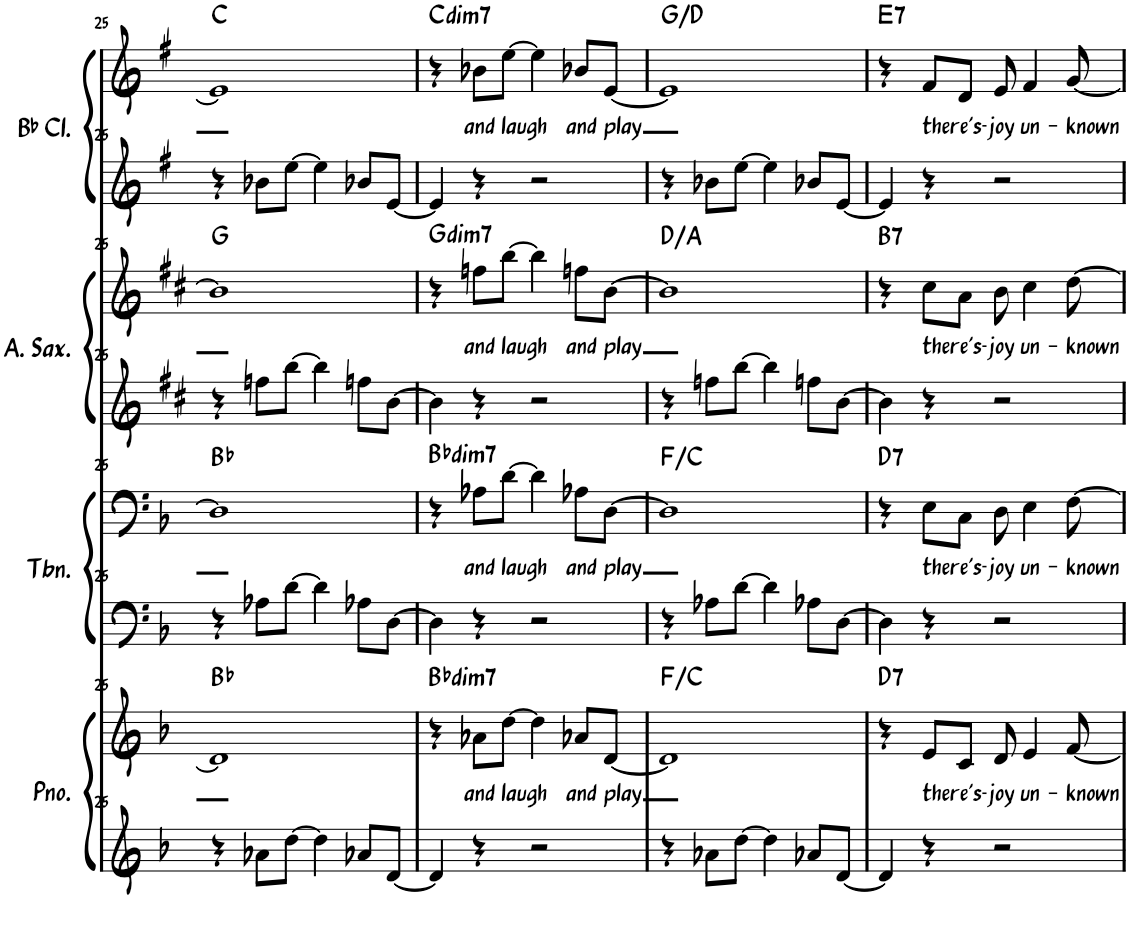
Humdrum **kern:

**kern	**kern	**text	**harte	**kern	**kern	**text	**harte	**kern	**kern	**text	**harte	**kern	**kern	**text	**harte
*part4	*part4	*part4	*part4	*part3	*part3	*part3	*part3	*part2	*part2	*part2	*part2	*part1	*part1	*part1	*part1
*staff8	*staff7	*staff7	*	*staff6	*staff5	*staff5	*	*staff4	*staff3	*staff3	*	*staff2	*staff1	*staff1	*
*I"钢琴	*	*	*	*I"长号	*	*	*	*I"中音萨克斯	*	*	*	*I"降B调单簧管	*	*	*
!!LO:PB:g=z
*clefG2	*clefG2	*	*	*clefF4	*clefF4	*	*	*clefG2	*clefG2	*	*	*clefG2	*clefG2	*	*
*	*	*	*	*	*	*	*	*Trd5c9	*Trd5c9	*	*	*Trd1c2	*Trd1c2	*	*
*k[b-]	*k[b-]	*	*	*k[b-]	*k[b-]	*	*	*k[f#c#]	*k[f#c#]	*	*	*k[f#]	*k[f#]	*	*
*M4/4	*M4/4	*	*	*M4/4	*M4/4	*	*	*M4/4	*M4/4	*	*	*M4/4	*M4/4	*	*
=25	=25	=25	=25	=25	=25	=25	=25	=25	=25	=25	=25	=25	=25	=25	=25
4r	1d]	.	Bb:maj	4r	1D]	.	Bb:maj	4r	1b]	.	G:maj	4r	1e]	.	C:maj
8a-X\L	.	.	.	8A-X\L	.	.	.	8ffn\L	.	.	.	8b-X\L	.	.	.
[8dd\J	.	.	.	[8d\J	.	.	.	[8bb\J	.	.	.	[8ee\J	.	.	.
4dd\]	.	.	.	4d\]	.	.	.	4bb\]	.	.	.	4ee\]	.	.	.
8a-X/L	.	.	.	8A-X\L	.	.	.	8ffn\L	.	.	.	8b-X/L	.	.	.
[8d/J	.	.	.	[8D\J	.	.	.	[8b\J	.	.	.	[8e/J	.	.	.
=26	=26	=26	=26	=26	=26	=26	=26	=26	=26	=26	=26	=26	=26	=26	=26
!	!	!	!LO:H:kt=dim7	!	!	!	!LO:H:kt=dim7	!	!	!	!LO:H:kt=dim7	!	!	!	!LO:H:kt=dim7
4d/]	4r	.	Bb:dim7	4D\]	4r	.	Bb:dim7	4b\]	4r	.	G:dim7	4e/]	4r	.	C:dim7
!	!	!LO:LY:b	!	!	!	!LO:LY:b	!	!	!	!LO:LY:b	!	!	!	!LO:LY:b	!
4r	8a-X\L	and	.	4r	8A-X\L	and	.	4r	8ffn\L	and	.	4r	8b-X\L	and	.
!	!	!LO:LY:b	!	!	!	!LO:LY:b	!	!	!	!LO:LY:b	!	!	!	!LO:LY:b	!
.	[8dd\J	laugh	.	.	[8d\J	laugh	.	.	[8bb\J	laugh	.	.	[8ee\J	laugh	.
2r	4dd\]	.	.	2r	4d\]	.	.	2r	4bb\]	.	.	2r	4ee\]	.	.
!	!	!LO:LY:b	!	!	!	!LO:LY:b	!	!	!	!LO:LY:b	!	!	!	!LO:LY:b	!
.	8a-X/L	and	.	.	8A-X\L	and	.	.	8ffn\L	and	.	.	8b-X/L	and	.
!	!	!LO:LY:b	!	!	!	!LO:LY:b	!	!	!	!LO:LY:b	!	!	!	!LO:LY:b	!
.	[8d/J	play	.	.	[8D\J	play	.	.	[8b\J	play	.	.	[8e/J	play	.
=27	=27	=27	=27	=27	=27	=27	=27	=27	=27	=27	=27	=27	=27	=27	=27
4r	1d]	.	F:maj/5	4r	1D]	.	F:maj/5	4r	1b]	.	D:maj/5	4r	1e]	.	G:maj/5
8a-X\L	.	.	.	8A-X\L	.	.	.	8ffn\L	.	.	.	8b-X\L	.	.	.
[8dd\J	.	.	.	[8d\J	.	.	.	[8bb\J	.	.	.	[8ee\J	.	.	.
4dd\]	.	.	.	4d\]	.	.	.	4bb\]	.	.	.	4ee\]	.	.	.
8a-X/L	.	.	.	8A-X\L	.	.	.	8ffn\L	.	.	.	8b-X/L	.	.	.
[8d/J	.	.	.	[8D\J	.	.	.	[8b\J	.	.	.	[8e/J	.	.	.
=28	=28	=28	=28	=28	=28	=28	=28	=28	=28	=28	=28	=28	=28	=28	=28
!	!	!	!LO:H:kt=7	!	!	!	!LO:H:kt=7	!	!	!	!LO:H:kt=7	!	!	!	!LO:H:kt=7
4d/]	4r	.	D:7	4D\]	4r	.	D:7	4b\]	4r	.	B:7	4e/]	4r	.	E:7
!	!	!LO:LY:b	!	!	!	!LO:LY:b	!	!	!	!LO:LY:b	!	!	!	!LO:LY:b	!
4r	8e/L	there's-	.	4r	8E\L	there's-	.	4r	8cc#\L	there's-	.	4r	8f#/L	there's-	.
.	8c/J	.	.	.	8C\J	.	.	.	8a\J	.	.	.	8d/J	.	.
!	!	!LO:LY:b	!	!	!	!LO:LY:b	!	!	!	!LO:LY:b	!	!	!	!LO:LY:b	!
2r	8d/	joy	.	2r	8D\	joy	.	2r	8b\	joy	.	2r	8e/	joy	.
!	!	!LO:LY:b	!	!	!	!LO:LY:b	!	!	!	!LO:LY:b	!	!	!	!LO:LY:b	!
.	4e/	un-	.	.	4E\	un-	.	.	4cc#\	un-	.	.	4f#/	un-	.
!	!	!LO:LY:b	!	!	!	!LO:LY:b	!	!	!	!LO:LY:b	!	!	!	!LO:LY:b	!
.	[8f/	-known	.	.	[8F\	-known	.	.	[8dd\	-known	.	.	[8g/	-known	.
=	=	=	=	=	=	=	=	=	=	=	=	=	=	=	=
*-	*-	*-	*-	*-	*-	*-	*-	*-	*-	*-	*-	*-	*-	*-	*-
